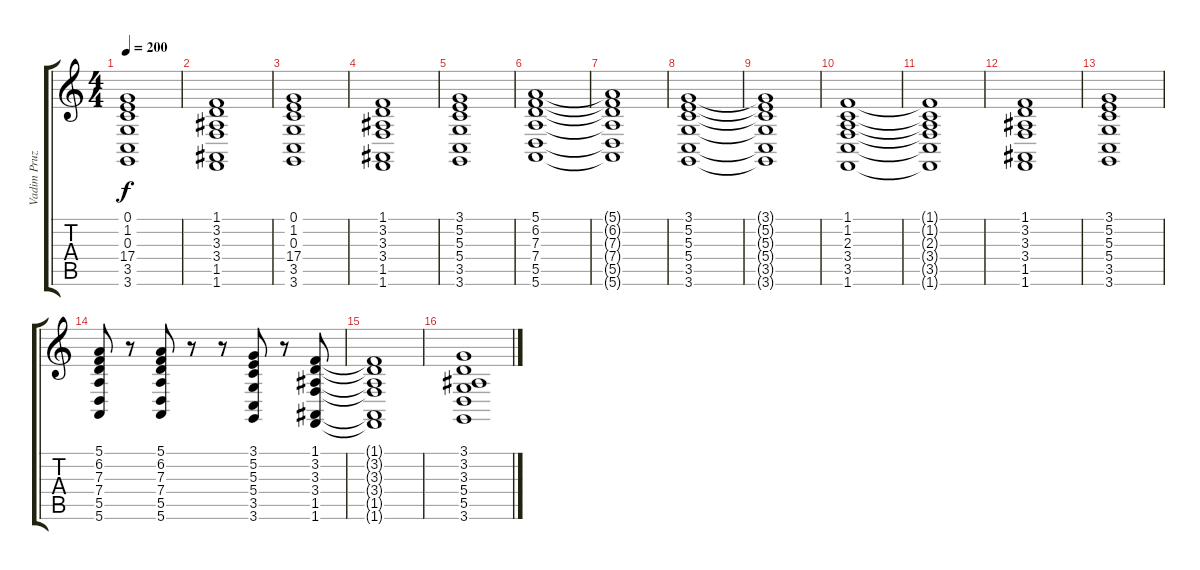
\track ("Vadim Pruzhanov | Keyboard 2" "Vadim Pruz") {instrument stringensemble1}
\staff {score tabs}
\tuning (E4 B3 G3 D3 A2 E2) {hide}
\ts (4 4)
\tempo 200
\clef g2
\ks c
(0.1{t} 1.2{t} 0.3{t} 17.4{t} 3.5{t} 3.6{t}).1{dy f} |
(1.1 3.2 3.3 3.4 1.5 1.6).1 |
(0.1 1.2 0.3 17.4 3.5 3.6).1 |
(1.1 3.2 3.3 3.4 1.5 1.6).1 |
(3.1 5.2 5.3 5.4 3.5 3.6).1 |
(5.1 6.2 7.3 7.4 5.5 5.6).1 |
(5.1{t} 6.2{t} 7.3{t} 7.4{t} 5.5{t} 5.6{t}).1 |
(3.1 5.2 5.3 5.4 3.5 3.6).1 |
(3.1{t} 5.2{t} 5.3{t} 5.4{t} 3.5{t} 3.6{t}).1 |
(1.1 1.2 2.3 3.4 3.5 1.6).1 |
(1.1{t} 1.2{t} 2.3{t} 3.4{t} 3.5{t} 1.6{t}).1 |
(1.1 3.2 3.3 3.4 1.5 1.6).1 |
(3.1 5.2 5.3 5.4 3.5 3.6).1 |
(5.1 6.2 7.3 7.4 5.5 5.6).8 r.8 (5.1 6.2 7.3 7.4 5.5 5.6).8 r.8 r.8 (3.1 5.2 5.3 5.4 3.5 3.6).8 r.8 (1.1 3.2 3.3 3.4 1.5 1.6).8 |
(1.1{t} 3.2{t} 3.3{t} 3.4{t} 1.5{t} 1.6{t}).1 |
(3.1 3.2 3.3 5.4 5.5 3.6).1
